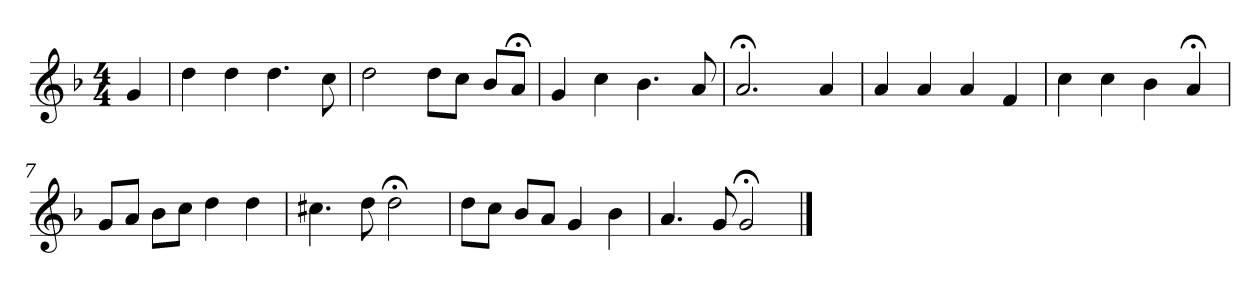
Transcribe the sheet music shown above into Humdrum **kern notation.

**kern
*part1
*staff1
*k[b-]
*G:dor
*M4/4
*MM120
=
4g
=1
4dd
4dd
4.dd
8cc
=2
2dd
8ddL
8ccJ
8b-L
8a;<J
=3
4g
4cc
4.b-
8a
=4
2.a;<
4a
=5
4a
4a
4a
4f
=6
4cc
4cc
4b-
4a;<
=7
8gL
8aJ
8b-L
8ccJ
4dd
4dd
=8
4.cc#X
8dd
2dd;<
=9
8ddL
8ccJ
8b-L
8aJ
4g
4b-
=10
4.a
8g
2g;<
==
*-
